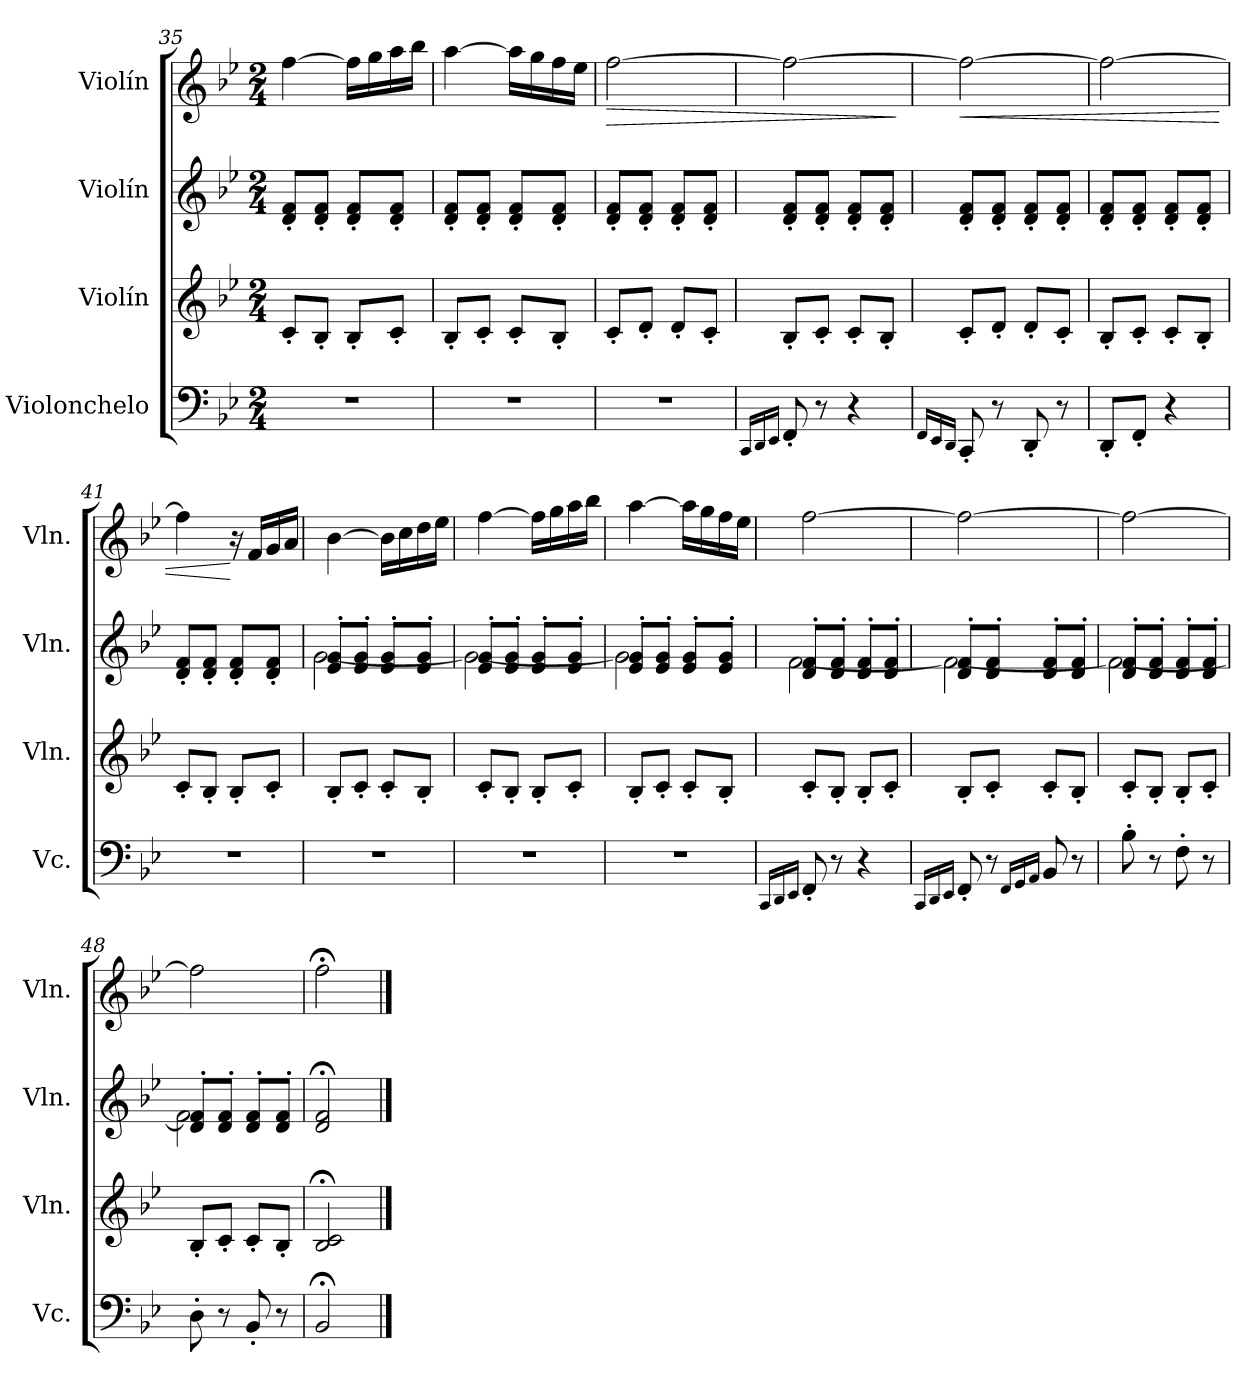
**kern	**kern	**kern	**kern	**dynam
*part4	*part3	*part2	*part1	*part1
*staff4	*staff3	*staff2	*staff1	*staff1
*I"Violonchelo	*I"Violín	*I"Violín	*I"Violín	*
*I'Vc.	*I'Vln.	*I'Vln.	*I'Vln.	*
*clefF4	*clefG2	*clefG2	*clefG2	*
*k[b-e-]	*k[b-e-]	*k[b-e-]	*k[b-e-]	*
*M2/4	*M2/4	*M2/4	*M2/4	*
=35	=35	=35	=35	=35
2r	8c'/L	8d/' 8f/'L	[4ff\	.
.	8B-'/J	8d/' 8f/'J	.	.
.	8B-'/L	8d/' 8f/'L	16ff\LL]	.
.	.	.	16gg\	.
.	8c'/J	8d/' 8f/'J	16aa\	.
.	.	.	16bb-\JJ	.
=36	=36	=36	=36	=36
2r	8B-'/L	8d/' 8f/'L	[4aa\	.
.	8c'/J	8d/' 8f/'J	.	.
.	8c'/L	8d/' 8f/'L	16aa\LL]	.
.	.	.	16gg\	.
.	8B-'/J	8d/' 8f/'J	16ff\	.
.	.	.	16ee-\JJ	.
=37	=37	=37	=37	=37
!	!	!	!	!LO:HP:b
2r	8c'/L	8d/' 8f/'L	[2ff\	>
.	8d'/J	8d/' 8f/'J	.	.
.	8d'/L	8d/' 8f/'L	.	.
.	8c'/J	8d/' 8f/'J	.	.
!!LO:LB:g=z
=38	=38	=38	=38	=38
16qCC/LL	.	.	.	.
16qDD/	.	.	.	.
16qEE-/JJ	.	.	.	.
8FF'/	8B-'/L	8d/' 8f/'L	2ff\_	.
8r	8c'/J	8d/' 8f/'J	.	.
4r	8c'/L	8d/' 8f/'L	.	.
.	8B-'/J	8d/' 8f/'J	.	.
.	.	.	.	]
=39	=39	=39	=39	=39
16qFF/LL	.	.	.	.
16qEE-/	.	.	.	.
16qDD/JJ	.	.	.	.
!	!	!	!	!LO:HP:b
8CC'/	8c'/L	8d/' 8f/'L	2ff\_	<
8r	8d'/J	8d/' 8f/'J	.	.
8DD'/	8d'/L	8d/' 8f/'L	.	.
8r	8c'/J	8d/' 8f/'J	.	.
=40	=40	=40	=40	=40
8DD'/L	8B-'/L	8d/' 8f/'L	2ff\_	.
8FF'/J	8c'/J	8d/' 8f/'J	.	.
4r	8c'/L	8d/' 8f/'L	.	.
.	8B-'/J	8d/' 8f/'J	.	.
=41	=41	=41	=41	=41
2r	8c'/L	8d/' 8f/'L	4ff\]	.
.	8B-'/J	8d/' 8f/'J	.	.
.	8B-'/L	8d/' 8f/'L	16r	[
.	.	.	16f/LL	.
.	8c'/J	8d/' 8f/'J	16g/	.
.	.	.	16a/JJ	.
=42	=42	=42	=42	=42
*	*	*^	*	*
2r	8B-'/L	8e-/' 8g/'L	[2g\	[4b-\	.
.	8c'/J	8e-/' 8g/'J	.	.	.
.	8c'/L	8e-/' 8g/'L	.	16b-\LL]	.
.	.	.	.	16cc\	.
.	8B-'/J	8e-/' 8g/'J	.	16dd\	.
.	.	.	.	16ee-\JJ	.
!!LO:LB:g=z
=43	=43	=43	=43	=43	=43
2r	8c'/L	8e-/' 8g/'L	2g\_	[4ff\	.
.	8B-'/J	8e-/' 8g/'J	.	.	.
.	8B-'/L	8e-/' 8g/'L	.	16ff\LL]	.
.	.	.	.	16gg\	.
.	8c'/J	8e-/' 8g/'J	.	16aa\	.
.	.	.	.	16bb-\JJ	.
=44	=44	=44	=44	=44	=44
2r	8B-'/L	8e-/' 8g/'L	2g\]	[4aa\	.
.	8c'/J	8e-/' 8g/'J	.	.	.
.	8c'/L	8e-/' 8g/'L	.	16aa\LL]	.
.	.	.	.	16gg\	.
.	8B-'/J	8e-/' 8g/'J	.	16ff\	.
.	.	.	.	16ee-\JJ	.
=45	=45	=45	=45	=45	=45
16qCC/LL	.	.	.	.	.
16qDD/	.	.	.	.	.
16qEE-/JJ	.	.	.	.	.
8FF'/	8c'/L	8d/' 8f/'L	[2f\	[2ff\	.
8r	8B-'/J	8d/' 8f/'J	.	.	.
4r	8B-'/L	8d/' 8f/'L	.	.	.
.	8c'/J	8d/' 8f/'J	.	.	.
=46	=46	=46	=46	=46	=46
16qCC/LL	.	.	.	.	.
16qDD/	.	.	.	.	.
16qEE-/JJ	.	.	.	.	.
8FF'/	8B-'/L	8d/' 8f/'L	2f\_	2ff\_	.
8r	8c'/J	8d/' 8f/'J	.	.	.
16qFF/LL	.	.	.	.	.
16qGG/	.	.	.	.	.
16qAA/JJ	.	.	.	.	.
8BB-/	8c'/L	8d/' 8f/'L	.	.	.
8r	8B-'/J	8d/' 8f/'J	.	.	.
=47	=47	=47	=47	=47	=47
8B-'\	8c'/L	8d/' 8f/'L	2f\_	2ff\_	.
8r	8B-'/J	8d/' 8f/'J	.	.	.
8F'\	8B-'/L	8d/' 8f/'L	.	.	.
8r	8c'/J	8d/' 8f/'J	.	.	.
!!LO:PB:g=z
=48	=48	=48	=48	=48	=48
8D'\	8B-'/L	8d/' 8f/'L	2f\]	2ff\]	.
8r	8c'/J	8d/' 8f/'J	.	.	.
8BB-'/	8c'/L	8d/' 8f/'L	.	.	.
8r	8B-'/J	8d/' 8f/'J	.	.	.
*	*	*v	*v	*	*
=49	=49	=49	=49	=49
2BB-;</	2B-/;< 2c/;<	2d/;< 2f/;<	2ff;<\	.
==	==	==	==	==
*-	*-	*-	*-	*-
